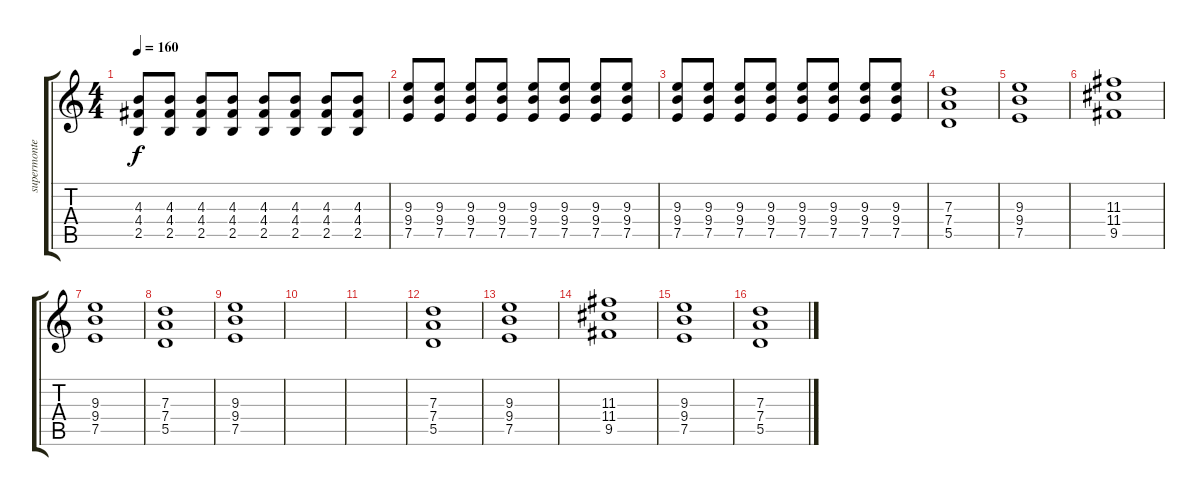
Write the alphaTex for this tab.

\track ("supermontero" "supermonte") {instrument overdrivenguitar}
\staff {score tabs}
\tuning (E4 B3 G3 D3 A2 E2) {hide}
\ts (4 4)
\tempo 160
\clef g2
\ks c
(4.3 4.4 2.5).8{dy f} (4.3 4.4 2.5).8 (4.3 4.4 2.5).8 (4.3 4.4 2.5).8 (4.3 4.4 2.5).8 (4.3 4.4 2.5).8 (4.3 4.4 2.5).8 (4.3 4.4 2.5).8 |
(9.3 9.4 7.5).8 (9.3 9.4 7.5).8 (9.3 9.4 7.5).8 (9.3 9.4 7.5).8 (9.3 9.4 7.5).8 (9.3 9.4 7.5).8 (9.3 9.4 7.5).8 (9.3 9.4 7.5).8 |
(9.3 9.4 7.5).8 (9.3 9.4 7.5).8 (9.3 9.4 7.5).8 (9.3 9.4 7.5).8 (9.3 9.4 7.5).8 (9.3 9.4 7.5).8 (9.3 9.4 7.5).8 (9.3 9.4 7.5).8 |
(7.3 7.4 5.5).1 |
(9.3 9.4 7.5).1 |
(11.3 11.4 9.5).1 |
(9.3 9.4 7.5).1 |
(7.3 7.4 5.5).1 |
(9.3 9.4 7.5).1 |
|
|
(7.3 7.4 5.5).1 |
(9.3 9.4 7.5).1 |
(11.3 11.4 9.5).1 |
(9.3 9.4 7.5).1 |
(7.3 7.4 5.5).1
